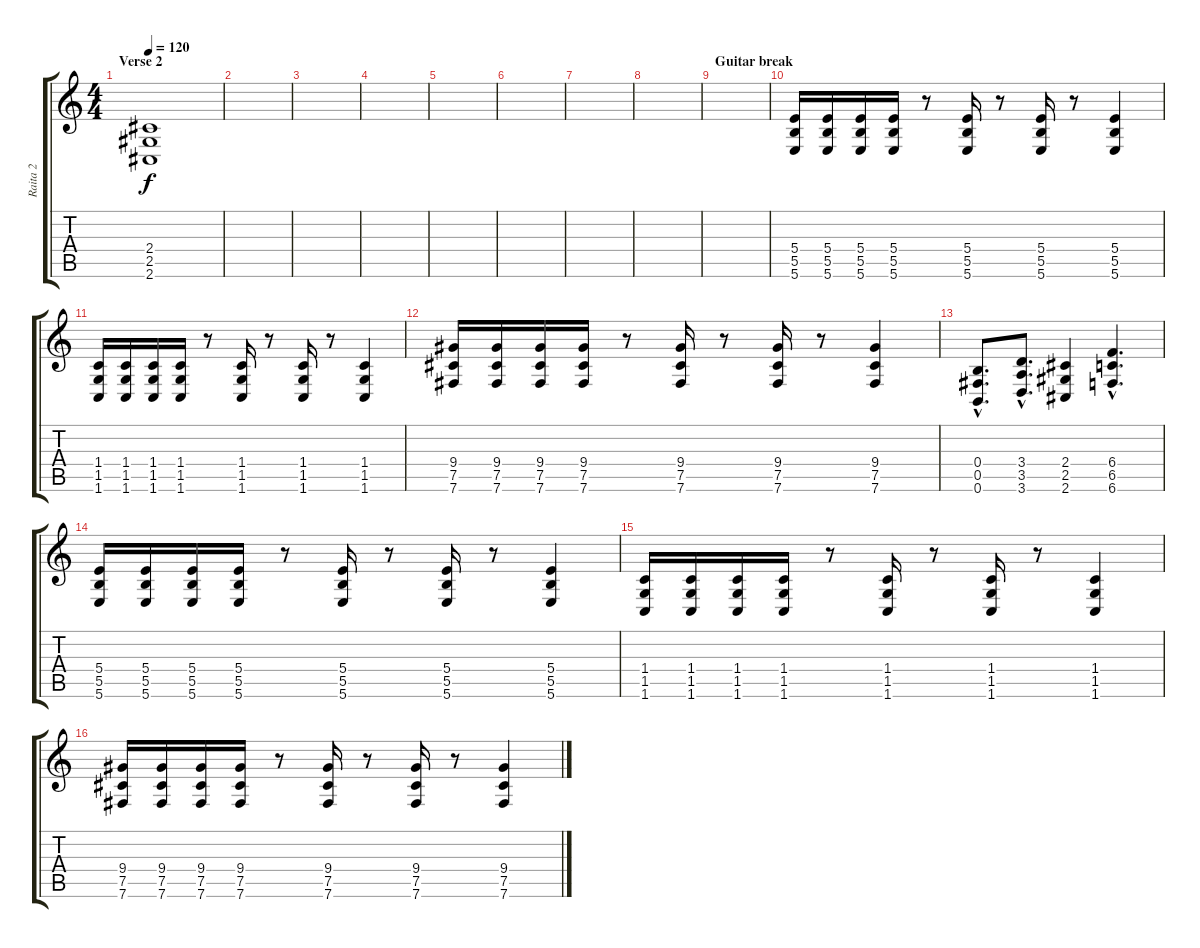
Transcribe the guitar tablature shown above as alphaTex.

\track ("Raita 2" "Raita 2") {instrument distortionguitar}
\staff {score tabs}
\tuning (Db4 Ab3 E3 B2 Gb2 B1) {hide}
\ts (4 4)
\section ("" "Verse 2")
\tempo 120
\clef g2
\ks c
(2.4 2.5 2.6).1{dy f volume 0} |
|
|
|
|
|
|
|
\section ("" "Guitar break")
|
(5.4 5.5 5.6).16 (5.4 5.5 5.6).16 (5.4 5.5 5.6).16 (5.4 5.5 5.6).16 r.8 (5.4 5.5 5.6).16 r.8 (5.4 5.5 5.6).16 r.8 (5.4 5.5 5.6).4 |
(1.4 1.5 1.6).16 (1.4 1.5 1.6).16 (1.4 1.5 1.6).16 (1.4 1.5 1.6).16 r.8 (1.4 1.5 1.6).16 r.8 (1.4 1.5 1.6).16 r.8 (1.4 1.5 1.6).4 |
(9.4 7.5 7.6).16 (9.4 7.5 7.6).16 (9.4 7.5 7.6).16 (9.4 7.5 7.6).16 r.8 (9.4 7.5 7.6).16 r.8 (9.4 7.5 7.6).16 r.8 (9.4 7.5 7.6).4 |
(0.4{hac} 0.5{hac} 0.6{hac}).8{d} (3.4{hac} 3.5{hac} 3.6{hac}).8{d} (2.4 2.5 2.6).4 (6.4{hac} 6.5{hac} 6.6{hac}).4{d} |
(5.4 5.5 5.6).16 (5.4 5.5 5.6).16 (5.4 5.5 5.6).16 (5.4 5.5 5.6).16 r.8 (5.4 5.5 5.6).16 r.8 (5.4 5.5 5.6).16 r.8 (5.4 5.5 5.6).4 |
(1.4 1.5 1.6).16 (1.4 1.5 1.6).16 (1.4 1.5 1.6).16 (1.4 1.5 1.6).16 r.8 (1.4 1.5 1.6).16 r.8 (1.4 1.5 1.6).16 r.8 (1.4 1.5 1.6).4 |
(9.4 7.5 7.6).16 (9.4 7.5 7.6).16 (9.4 7.5 7.6).16 (9.4 7.5 7.6).16 r.8 (9.4 7.5 7.6).16 r.8 (9.4 7.5 7.6).16 r.8 (9.4 7.5 7.6).4
